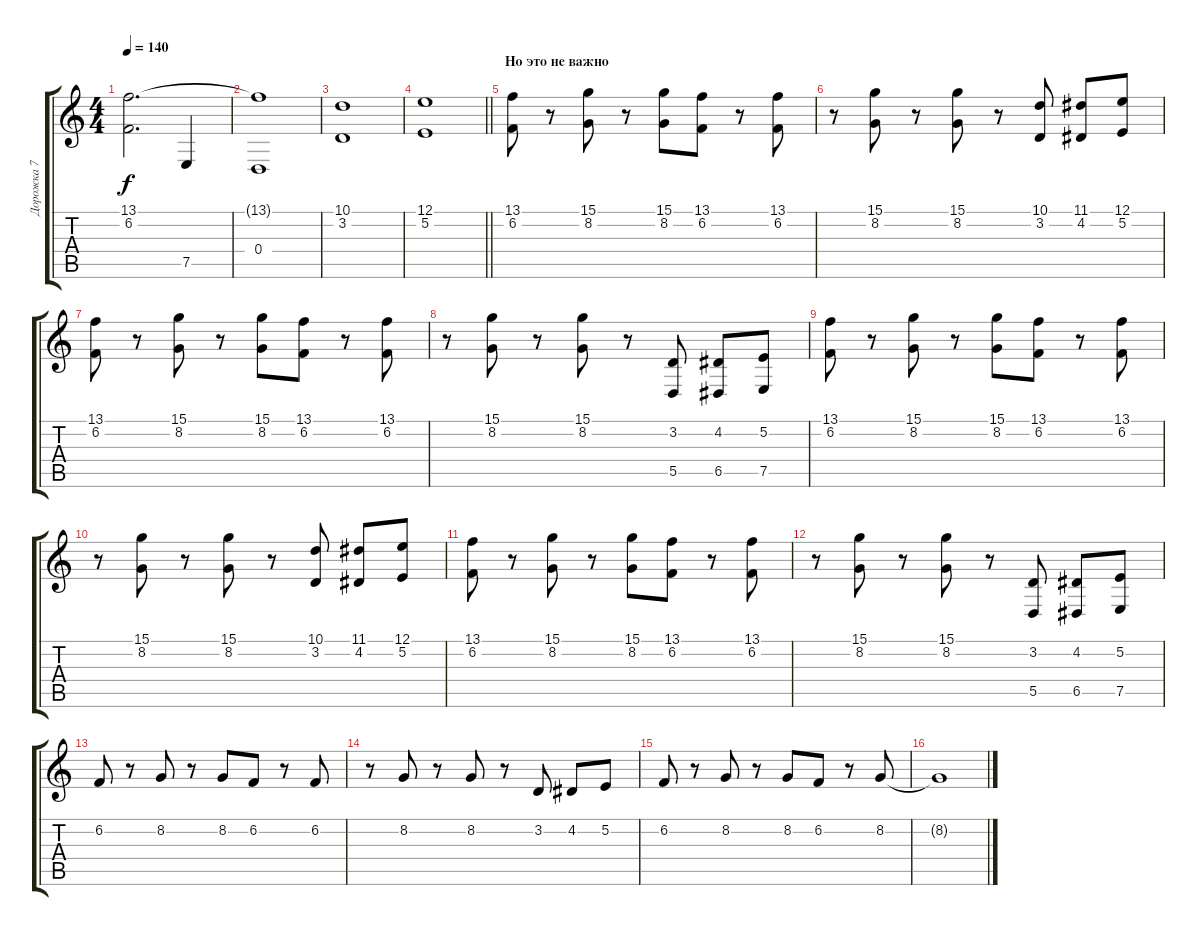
\track ("Дорожка 7" "Дорожка 7") {instrument trumpet}
\staff {score tabs}
\tuning (E4 B3 G3 D3 A2 E2) {hide}
\ts (4 4)
\tempo 140
\clef g2
\ks c
(13.1 6.2).2{d dy f} 7.5.4 |
(13.1{t} 0.4).1 |
(10.1 3.2).1 |
\barLineRight lightlight
(12.1 5.2).1 |
\section ("" "Но это не важно")
(13.1 6.2).8 r.8 (15.1 8.2).8 r.8 (15.1 8.2).8 (13.1 6.2).8 r.8 (13.1 6.2).8 |
r.8 (15.1 8.2).8 r.8 (15.1 8.2).8 r.8 (10.1 3.2).8 (11.1 4.2).8 (12.1 5.2).8 |
(13.1 6.2).8 r.8 (15.1 8.2).8 r.8 (15.1 8.2).8 (13.1 6.2).8 r.8 (13.1 6.2).8 |
r.8 (15.1 8.2).8 r.8 (15.1 8.2).8 r.8 (3.2 5.5).8 (4.2 6.5).8 (5.2 7.5).8 |
(13.1 6.2).8 r.8 (15.1 8.2).8 r.8 (15.1 8.2).8 (13.1 6.2).8 r.8 (13.1 6.2).8 |
r.8 (15.1 8.2).8 r.8 (15.1 8.2).8 r.8 (10.1 3.2).8 (11.1 4.2).8 (12.1 5.2).8 |
(13.1 6.2).8 r.8 (15.1 8.2).8 r.8 (15.1 8.2).8 (13.1 6.2).8 r.8 (13.1 6.2).8 |
r.8 (15.1 8.2).8 r.8 (15.1 8.2).8 r.8 (3.2 5.5).8 (4.2 6.5).8 (5.2 7.5).8 |
6.2.8 r.8 8.2.8 r.8 8.2.8 6.2.8 r.8 6.2.8 |
r.8 8.2.8 r.8 8.2.8 r.8 3.2.8 4.2.8 5.2.8 |
6.2.8 r.8 8.2.8 r.8 8.2.8 6.2.8 r.8 8.2.8{volume 0} |
8.2{t}.1
